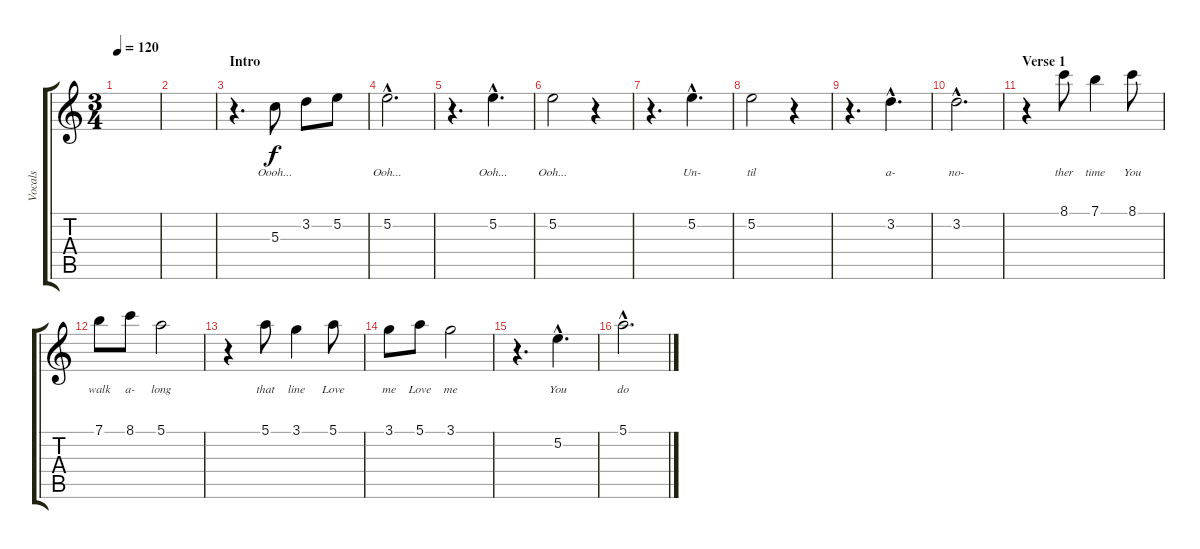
\track ("Vocals" "Vocals") {instrument clarinet}
\staff {score tabs}
\tuning (E5 B4 G4 D4 A3 E3) {hide}
\ts (3 4)
\tempo 120
\clef g2
\ks c
|
|
\section ("" "Intro")
r.4{d} 5.3.8{lyrics (0 "Oooh...") lyrics (1 "") lyrics (2 "") lyrics (3 "") lyrics (4 "")} 3.2.8{lyrics (0 "") lyrics (1 "") lyrics (2 "") lyrics (3 "") lyrics (4 "")} 5.2.8{lyrics (0 "") lyrics (1 "") lyrics (2 "") lyrics (3 "") lyrics (4 "")} |
5.2{hac}.2{d lyrics (0 "Ooh...") lyrics (1 "") lyrics (2 "") lyrics (3 "") lyrics (4 "")} |
r.4{d} 5.2{hac}.4{d lyrics (0 "Ooh...") lyrics (1 "") lyrics (2 "") lyrics (3 "") lyrics (4 "")} |
5.2.2{lyrics (0 "Ooh...") lyrics (1 "") lyrics (2 "") lyrics (3 "") lyrics (4 "")} r.4 |
r.4{d} 5.2{hac}.4{d lyrics (0 "Un-") lyrics (1 "") lyrics (2 "") lyrics (3 "") lyrics (4 "")} |
5.2.2{lyrics (0 "til") lyrics (1 "") lyrics (2 "") lyrics (3 "") lyrics (4 "")} r.4 |
r.4{d} 3.2{hac}.4{d lyrics (0 "a-") lyrics (1 "") lyrics (2 "") lyrics (3 "") lyrics (4 "")} |
3.2{hac}.2{d lyrics (0 "no-") lyrics (1 "") lyrics (2 "") lyrics (3 "") lyrics (4 "")} |
\section ("" "Verse 1")
r.4 8.1.8{lyrics (0 "ther") lyrics (1 "") lyrics (2 "") lyrics (3 "") lyrics (4 "")} 7.1.4{lyrics (0 "time") lyrics (1 "") lyrics (2 "") lyrics (3 "") lyrics (4 "")} 8.1.8{lyrics (0 "You") lyrics (1 "") lyrics (2 "") lyrics (3 "") lyrics (4 "")} |
7.1.8{lyrics (0 "walk") lyrics (1 "") lyrics (2 "") lyrics (3 "") lyrics (4 "")} 8.1.8{lyrics (0 "a-") lyrics (1 "") lyrics (2 "") lyrics (3 "") lyrics (4 "")} 5.1.2{lyrics (0 "long") lyrics (1 "") lyrics (2 "") lyrics (3 "") lyrics (4 "")} |
r.4 5.1.8{lyrics (0 "that") lyrics (1 "") lyrics (2 "") lyrics (3 "") lyrics (4 "")} 3.1.4{lyrics (0 "line") lyrics (1 "") lyrics (2 "") lyrics (3 "") lyrics (4 "")} 5.1.8{lyrics (0 "Love") lyrics (1 "") lyrics (2 "") lyrics (3 "") lyrics (4 "")} |
3.1.8{lyrics (0 "me") lyrics (1 "") lyrics (2 "") lyrics (3 "") lyrics (4 "")} 5.1.8{lyrics (0 "Love") lyrics (1 "") lyrics (2 "") lyrics (3 "") lyrics (4 "")} 3.1.2{lyrics (0 "me") lyrics (1 "") lyrics (2 "") lyrics (3 "") lyrics (4 "")} |
r.4{d} 5.2{hac}.4{d lyrics (0 "You") lyrics (1 "") lyrics (2 "") lyrics (3 "") lyrics (4 "")} |
5.1{hac}.2{d lyrics (0 "do") lyrics (1 "") lyrics (2 "") lyrics (3 "") lyrics (4 "")}
